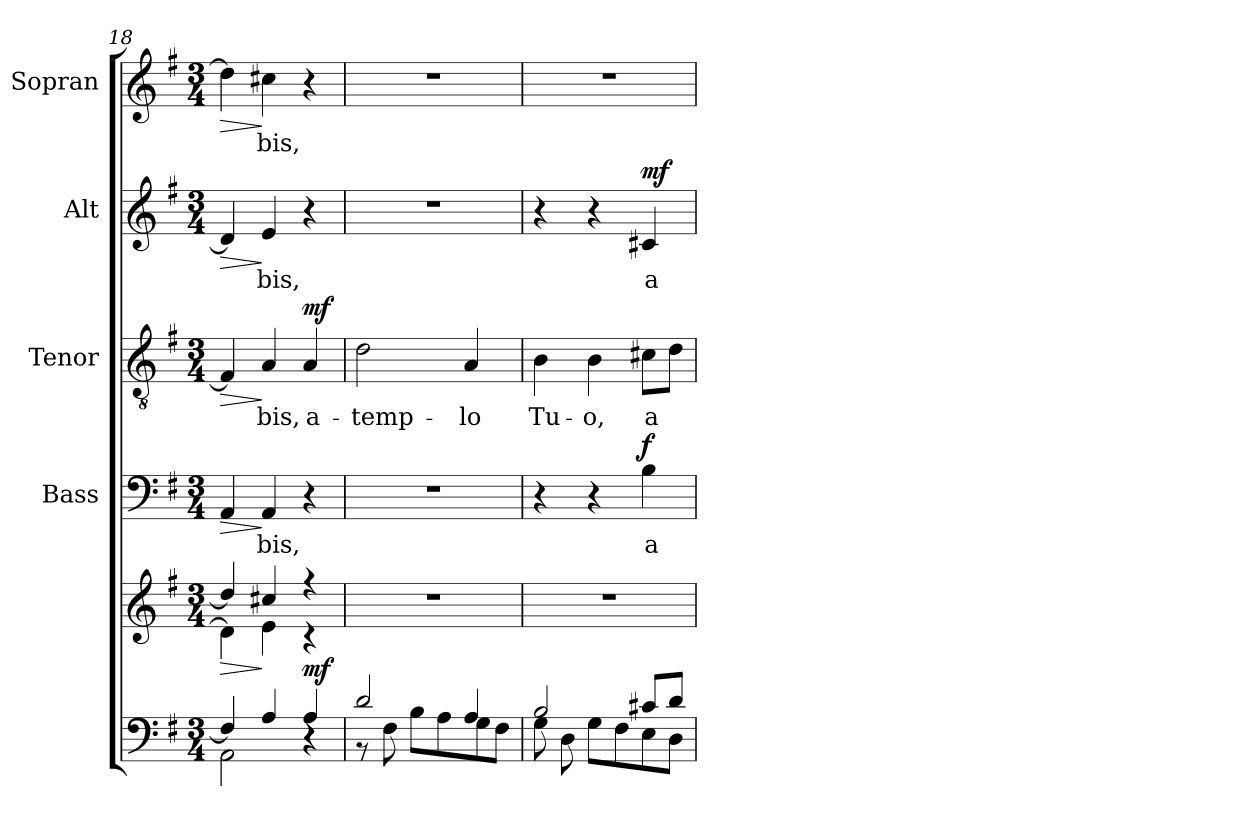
**kern	**kern	**dynam	**kern	**text	**dynam	**kern	**text	**dynam	**kern	**text	**dynam	**kern	**text	**dynam
*part5	*part5	*part5	*part4	*part4	*part4	*part3	*part3	*part3	*part2	*part2	*part2	*part1	*part1	*part1
*staff6	*staff5	*staff5/6	*staff4	*staff4	*staff4	*staff3	*staff3	*staff3	*staff2	*staff2	*staff2	*staff1	*staff1	*staff1
*	*	*	*I"Bass	*	*	*I"Tenor	*	*	*I"Alt	*	*	*I"Sopran	*	*
*	*	*	*I'B.	*	*	*I'T.	*	*	*I'A.	*	*	*I'S.	*	*
*clefF4	*clefG2	*	*clefF4	*	*	*clefGv2	*	*	*clefG2	*	*	*clefG2	*	*
*k[f#]	*k[f#]	*	*k[f#]	*	*	*k[f#]	*	*	*k[f#]	*	*	*k[f#]	*	*
*G:	*G:	*	*G:	*	*	*G:	*	*	*G:	*	*	*G:	*	*
*M3/4	*M3/4	*	*M3/4	*	*	*M3/4	*	*	*M3/4	*	*	*M3/4	*	*
=18	=18	=18	=18	=18	=18	=18	=18	=18	=18	=18	=18	=18	=18	=18
*^	*	*	*	*	*	*	*	*	*	*	*	*	*	*
!	!	!	!LO:HP:b	!	!	!LO:HP:b	!	!	!LO:HP:b	!	!	!LO:HP:b	!	!	!LO:HP:b
*	*	*^	*	*	*	*	*	*	*	*	*	*	*	*	*
4F#/]	2AA\	4dd/]	4d\]	>	4AA/	.	>	4F#/]	.	>	4d/]	.	>	4dd\]	.	>
!	!	!	!	!	!	!LO:LY:b	!	!	!LO:LY:b	!	!	!LO:LY:b	!	!	!LO:LY:b	!
4A/	.	4cc#X/	4e\	]	4AA/	-bis,	]	4A/	-bis,	]	4e/	-bis,	]	4cc#X\	-bis,	]
!	!	!	!	!LO:DY:b	!	!	!	!	!LO:LY:b	!LO:DY:a	!	!	!	!	!	!
4A/	4rC	4r	4r	mf	4r	.	.	4A/	a-	mf	4r	.	.	4r	.	.
!!LO:LB:g=z
=19	=19	=19	=19	=19	=19	=19	=19	=19	=19	=19	=19	=19	=19	=19	=19	=19
!	!	!	!	!	!	!	!	!	!LO:LY:b	!	!	!	!	!	!	!
*	*	*v	*v	*	*	*	*	*	*	*	*	*	*	*	*	*
2d/	8r	2.r	.	2.r	.	.	2d\	-temp-	.	2.r	.	.	2.r	.	.
.	8F#\	.	.	.	.	.	.	.	.	.	.	.	.	.	.
.	8B\L	.	.	.	.	.	.	.	.	.	.	.	.	.	.
.	8A\	.	.	.	.	.	.	.	.	.	.	.	.	.	.
!	!	!	!	!	!	!	!	!LO:LY:b	!	!	!	!	!	!	!
4A/	8G\	.	.	.	.	.	4A/	-lo	.	.	.	.	.	.	.
.	8F#\J	.	.	.	.	.	.	.	.	.	.	.	.	.	.
=20	=20	=20	=20	=20	=20	=20	=20	=20	=20	=20	=20	=20	=20	=20	=20
!	!	!	!	!	!	!	!	!LO:LY:b	!	!	!	!	!	!	!
2B/	8G\	2.r	.	4r	.	.	4B\	Tu-	.	4r	.	.	2.r	.	.
.	8D\	.	.	.	.	.	.	.	.	.	.	.	.	.	.
!	!	!	!	!	!	!	!	!LO:LY:b	!	!	!	!	!	!	!
.	8G\L	.	.	4r	.	.	4B\	-o,	.	4r	.	.	.	.	.
.	8F#\	.	.	.	.	.	.	.	.	.	.	.	.	.	.
!	!	!	!	!	!LO:LY:b	!LO:DY:a	!	!LO:LY:b	!	!	!LO:LY:b	!LO:DY:a	!	!	!
8c#X/L	8E\	.	.	4B\	a	f	8c#X\L	a	.	4c#X/	a	mf	.	.	.
8d/J	8D\J	.	.	.	.	.	8d\J	.	.	.	.	.	.	.	.
*v	*v	*	*	*	*	*	*	*	*	*	*	*	*	*	*
=	=	=	=	=	=	=	=	=	=	=	=	=	=	=
*-	*-	*-	*-	*-	*-	*-	*-	*-	*-	*-	*-	*-	*-	*-
